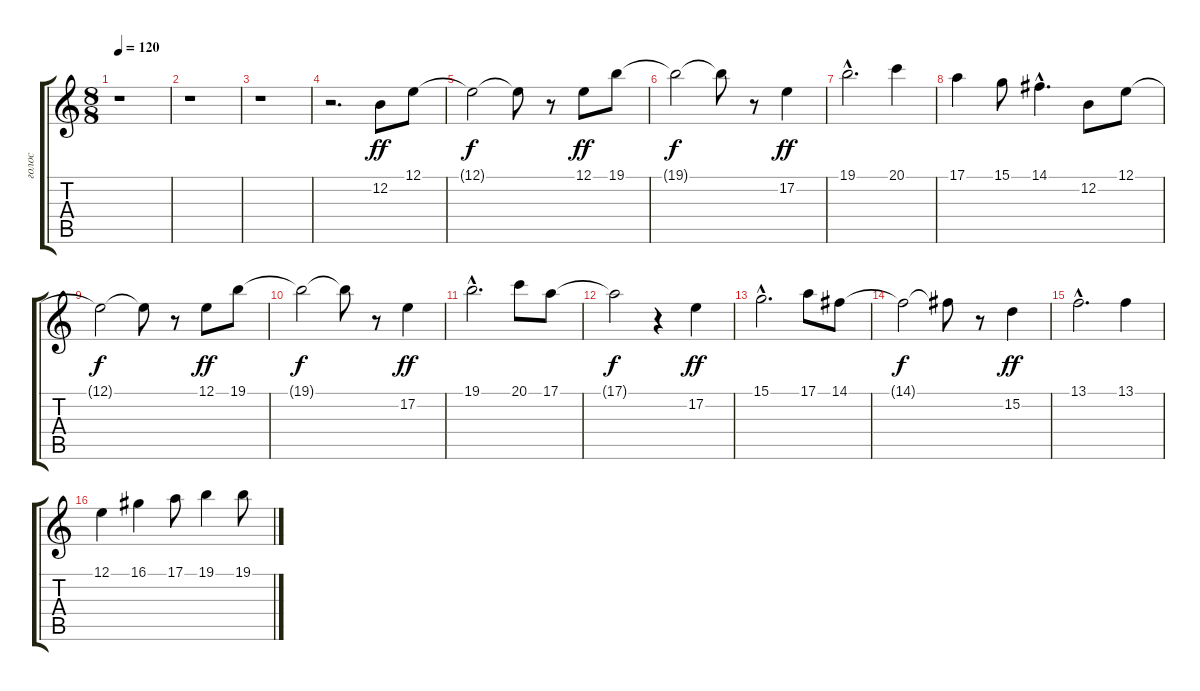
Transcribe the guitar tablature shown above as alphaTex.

\track ("голос" "голос") {instrument piccolo}
\staff {score tabs}
\tuning (E4 B3 G3 D3 A2 E2) {hide}
\ts (8 8)
\tempo 120
\clef g2
\ks c
r.1{dy ff} |
r.1 |
r.1 |
r.2{d} 12.2.8 12.1.8 |
12.1{t}.2{dy f} 12.1{t}.8 r.8 12.1.8{dy ff} 19.1.8 |
19.1{t}.2{dy f} 19.1{t}.8 r.8 17.2.4{dy ff} |
19.1{hac}.2{d} 20.1.4 |
17.1.4 15.1.8 14.1{hac}.4{d} 12.2.8 12.1.8 |
12.1{t}.2{dy f} 12.1{t}.8 r.8 12.1.8{dy ff} 19.1.8 |
19.1{t}.2{dy f} 19.1{t}.8 r.8 17.2.4{dy ff} |
19.1{hac}.2{d} 20.1.8 17.1.8 |
17.1{t}.2{dy f} r.4 17.2.4{dy ff} |
15.1{hac}.2{d} 17.1.8 14.1.8 |
14.1{t}.2{dy f} 14.1{t}.8 r.8 15.2.4{dy ff} |
13.1{hac}.2{d} 13.1.4 |
12.1.4 16.1.4 17.1.8 19.1.4 19.1.8
